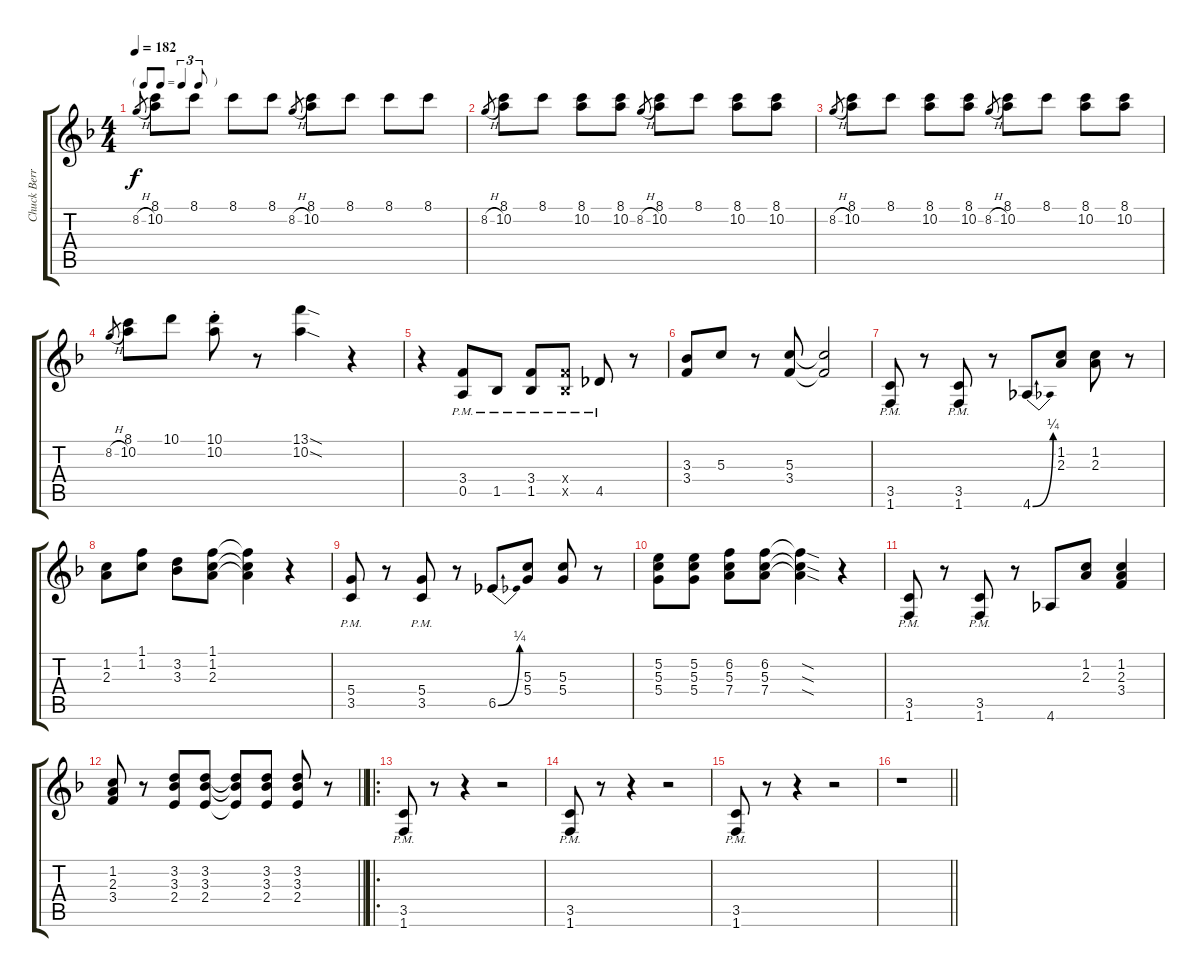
\track ("Chuck Berry - Electric Guitar" "Chuck Berr") {instrument electricguitarclean}
\staff {score tabs}
\tuning (E4 B3 G3 D3 A2 E2) {hide}
\ts (4 4)
\tf triplet8th
\tempo 182
\clef g2
\ks f
8.2{h}.8{gr dy f instrument electricguitarclean} (8.1 10.2).8 8.1.8 8.1.8 8.1.8 8.2{h}.8{gr} (8.1 10.2).8 8.1.8 8.1.8 8.1.8 |
8.2{h}.8{gr} (8.1 10.2).8 8.1.8 (8.1 10.2).8 (8.1 10.2).8 8.2{h}.8{gr} (8.1 10.2).8 8.1.8 (8.1 10.2).8 (8.1 10.2).8 |
8.2{h}.8{gr} (8.1 10.2).8 8.1.8 (8.1 10.2).8 (8.1 10.2).8 8.2{h}.8{gr} (8.1 10.2).8 8.1.8 (8.1 10.2).8 (8.1 10.2).8 |
8.2{h}.8{gr} (8.1 10.2).8 10.1.8 (10.1{st} 10.2{st}).8 r.8 (13.1{sod} 10.2{sod}).4 r.4 |
r.4 (3.4{pm} 0.5{pm}).8 1.5{pm}.8 (3.4{pm} 1.5{pm}).8 (3.4{pm x} 1.5{pm x}).8 4.5{pm}.8 r.8 |
(3.3 3.4).8 5.3.8 r.8 (5.3 3.4).8 (5.3{t} 3.4{t}).2 |
(3.5{pm} 1.6{pm}).8 r.8 (3.5{pm} 1.6{pm}).8 r.8 4.6{be (bend 0 0 60 1)}.8 (1.2 2.3).8 (1.2 2.3).8 r.8 |
(1.2 2.3).8 (1.1 1.2).8 (3.2 3.3).8 (1.1 1.2 2.3).8 (1.1{t} 1.2{t} 2.3{t}).4 r.4 |
(5.4{pm} 3.5{pm}).8 r.8 (5.4{pm} 3.5{pm}).8 r.8 6.5{be (bend 0 0 60 1)}.8 (5.3 5.4).8 (5.3 5.4).8 r.8 |
(5.2 5.3 5.4).8 (5.2 5.3 5.4).8 (6.2 5.3 7.4).8 (6.2 5.3 7.4).8 (6.2{sod t} 5.3{sod t} 7.4{sod t}).4 r.4 |
(3.5{pm} 1.6{pm}).8 r.8 (3.5{pm} 1.6{pm}).8 r.8 4.6.8 (1.2 2.3).8 (1.2 2.3 3.4).4 |
\barLineRight lightlight
(1.2 2.3 3.4).8 r.8 (3.2 3.3 2.4).8 (3.2 3.3 2.4).8 (3.2{t} 3.3{t} 2.4{t}).8 (3.2 3.3 2.4).8 (3.2 3.3 2.4).8 r.8 |
\ro
(3.5{pm} 1.6{pm}).8 r.8 r.4 r.2 |
(3.5{pm} 1.6{pm}).8 r.8 r.4 r.2 |
(3.5{pm} 1.6{pm}).8 r.8 r.4 r.2 |
\barLineRight lightlight
r.1
